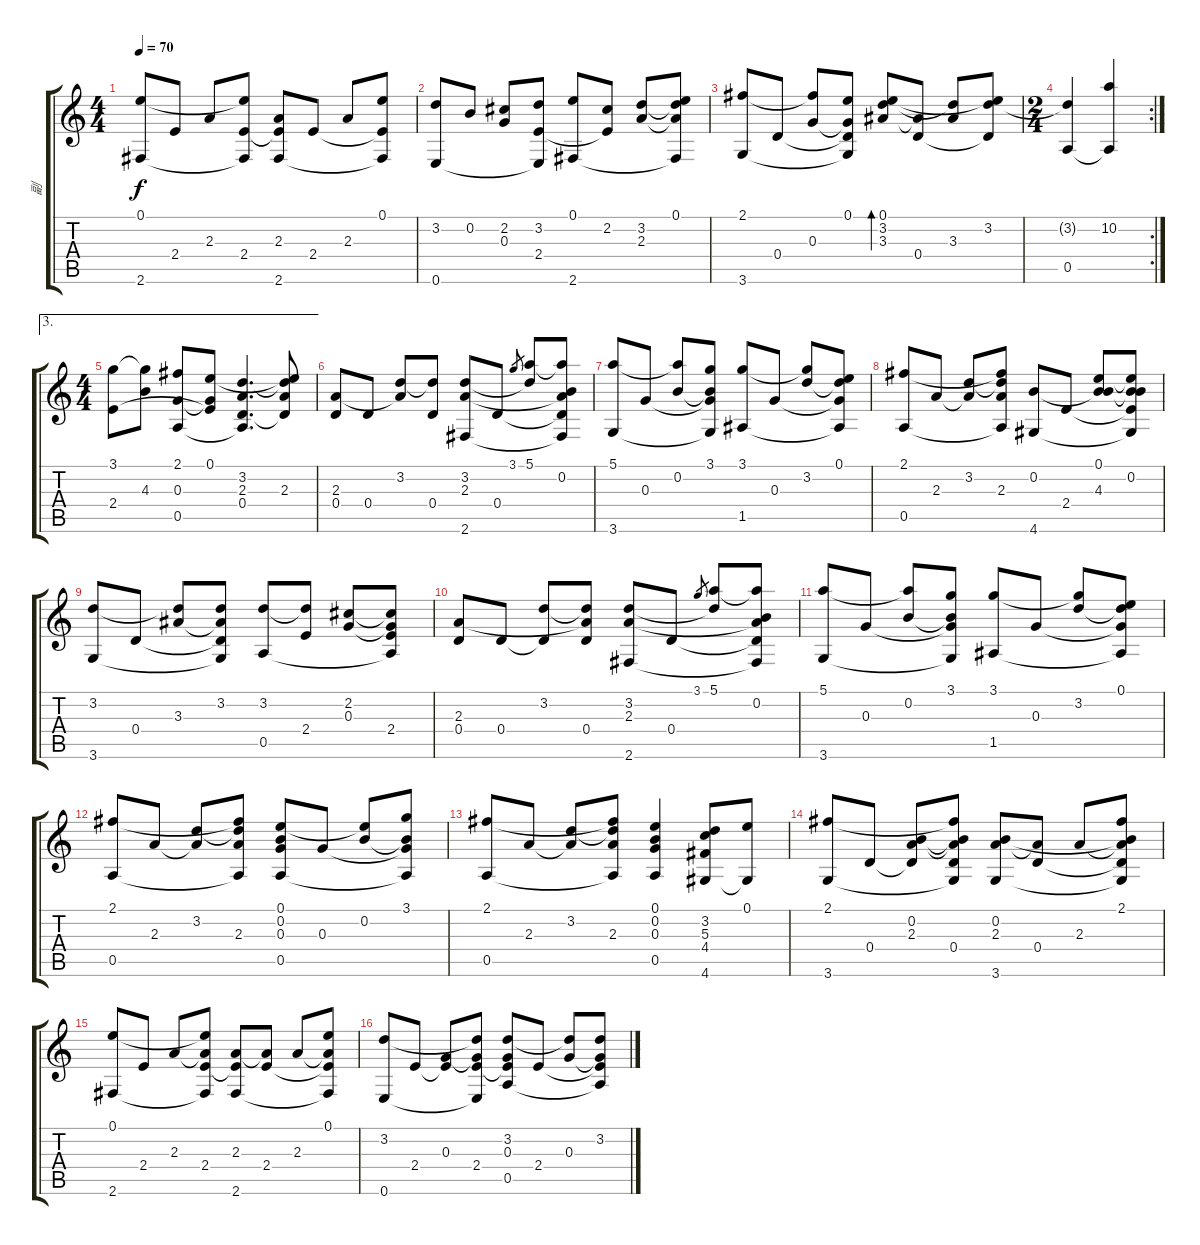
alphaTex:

\track ("副" "副") {instrument acousticguitarnylon}
\staff {score tabs}
\tuning (E4 B3 G3 D3 A2 E2) {hide}
\ts (4 4)
\tempo 70
\clef g2
\ks c
(0.1 2.6).8{dy f} 2.4.8 2.3.8 (0.1{t} 2.4 2.6{t}).8 (2.3 2.4{t} 2.6).8 2.4.8 2.3.8 (0.1 2.4{t} 2.6{t}).8 |
(3.2 0.6).8 0.2.8 (2.2 0.3).8 (3.2 2.4 0.6{t}).8 (0.1 2.6).8 (2.2 2.4{t}).8 (3.2 2.3).8 (0.1 3.2{t} 2.3{t} 2.6{t}).8 |
(2.1 3.6).8 0.4.8 (2.1{t} 0.3).8 (0.1 0.3{t} 0.4{t} 3.6{t}).8 (0.1 3.2 3.3).8{bd 60} (3.3{t} 0.4).8 (3.2{t} 3.3).8 (0.1{t} 3.2 0.4{t}).8 |
\rc 2
\ts (2 4)
(3.2{t} 0.5).4 (10.2 0.5{t}).4 |
\ae 3
\ts (4 4)
(3.1 2.4).8 (3.1{t} 4.3).8 (2.1 0.3 0.5).8 (0.1 0.3{t} 2.4{t}).8 (3.2 2.3 0.4 0.5{t}).4{d} (0.1{t} 3.2{t} 2.3 0.4{t}).8 |
(2.3 0.4).8 0.4.8 (3.2 2.3{t}).8 (3.2{t} 0.4).8 (3.2 2.3 2.6).8 0.4.8 3.1.8{gr} (5.1 3.2{t}).8 (5.1{t} 0.2 2.3{t} 0.4{t} 2.6{t}).8 |
(5.1 3.6).8 0.3.8 (5.1{t} 0.2).8 (3.1 0.2{t} 0.3{t} 3.6{t}).8 (3.1 1.5).8 0.3.8 (3.1{t} 3.2).8 (0.1 3.2{t} 0.3{t} 1.5{t}).8 |
(2.1 0.5).8 2.3.8 (3.2 2.3{t}).8 (2.1{t} 3.2{t} 2.3 0.5{t}).8 (0.2 4.6).8 2.4.8 (0.1 0.2{t} 4.3).8 (0.1{t} 0.2 4.3{t} 2.4{t} 4.6{t}).8 |
(3.2 3.6).8{txt ""} 0.4.8 (3.2{t} 3.3).8 (3.2 3.3{t} 0.4{t} 3.6{t}).8 (3.2 0.5).8 (3.2{t} 2.4).8 (2.2 0.3).8 (2.2{t} 0.3{t} 2.4 0.5{t}).8 |
(2.3 0.4).8 0.4.8 (3.2 0.4{t}).8 (3.2{t} 2.3{t} 0.4).8 (3.2 2.3 2.6).8 0.4.8 3.1.8{gr} (5.1 3.2{t}).8 (5.1{t} 0.2 2.3{t} 0.4{t} 2.6{t}).8 |
(5.1 3.6).8 0.3.8 (5.1{t} 0.2).8 (3.1 0.2{t} 0.3{t} 3.6{t}).8 (3.1 1.5).8 0.3.8 (3.1{t} 3.2).8 (0.1 3.2{t} 0.3{t} 1.5{t}).8 |
(2.1 0.5).8 2.3.8 (3.2 2.3{t}).8 (2.1{t} 3.2{t} 2.3 0.5{t}).8 (0.1 0.2 0.3 0.5).8 0.3.8 (0.1{t} 0.2).8 (3.1 0.2{t} 0.3{t} 0.5{t}).8 |
(2.1 0.5).8 2.3.8 (3.2 2.3{t}).8 (2.1{t} 3.2{t} 2.3 0.5{t}).8 (0.1 0.2 0.3 0.5).4 (3.2 5.3 4.4 4.6).8 (0.1 4.6{t}).8 |
(2.1 3.6).8 0.4.8 (0.2 2.3 0.4{t}).8 (2.1{t} 0.2{t} 2.3{t} 0.4 3.6{t}).8 (0.2 2.3 3.6).8 (2.3{t} 0.4).8 2.3.8 (2.1 0.2{t} 2.3{t} 0.4{t} 3.6{t}).8 |
(0.1 2.6).8 2.4.8 2.3.8 (0.1{t} 2.3{t} 2.4 2.6{t}).8 (2.3 2.4{t} 2.6).8 (2.3{t} 2.4).8 2.3.8 (0.1 2.3{t} 2.4{t} 2.6{t}).8 |
(3.2 0.6).8 2.4.8 (0.3 2.4{t}).8 (3.2{t} 0.3{t} 2.4 0.6{t}).8 (3.2 0.3 2.4{t} 0.5).8 2.4.8 (3.2{t} 0.3).8 (3.2 0.3{t} 2.4{t} 0.5{t}).8
